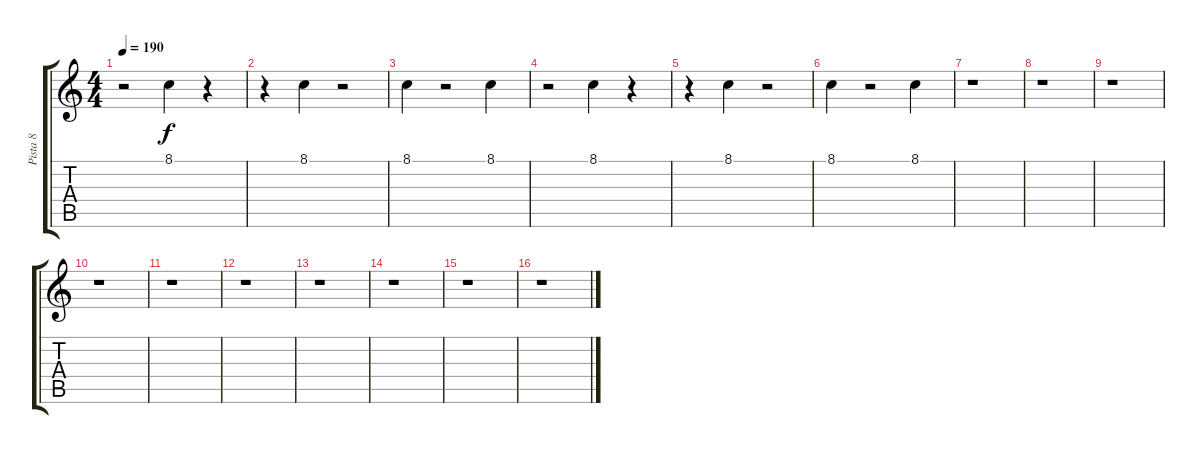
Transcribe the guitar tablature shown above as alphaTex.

\track ("Pista 8" "Pista 8") {instrument tubularbells}
\staff {score tabs}
\tuning (E4 B3 G3 D3 A2 E2) {hide}
\ts (4 4)
\tempo 190
\clef g2
\ks c
r.2{dy f} 8.1.4 r.4 |
r.4 8.1.4 r.2 |
8.1.4 r.2 8.1.4 |
r.2 8.1.4 r.4 |
r.4 8.1.4 r.2 |
8.1.4 r.2 8.1.4 |
r.1 |
r.1 |
r.1 |
r.1 |
r.1 |
r.1 |
r.1 |
r.1 |
r.1 |
r.1
